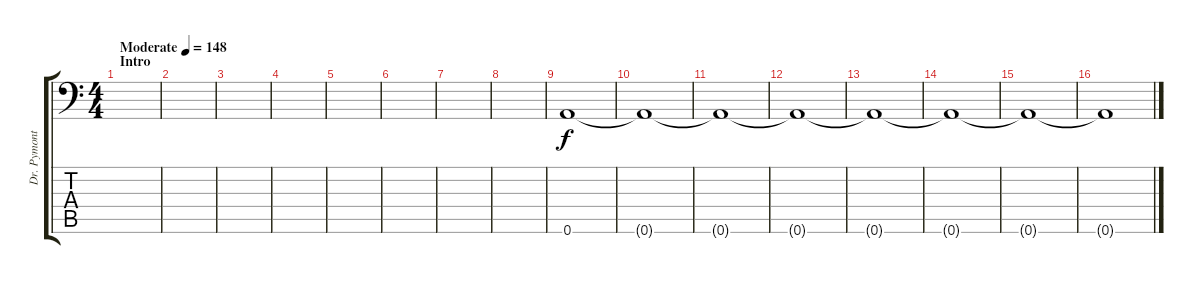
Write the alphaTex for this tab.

\track ("Dr. Pymonte" "Dr. Pymont") {instrument contrabass}
\staff {score tabs}
\tuning (B3 Gb3 D3 A2 E2 A1) {hide}
\ts (4 4)
\section ("" "Intro")
\tempo (148 "Moderate")
\clef f4
\ks c
|
|
|
|
|
|
|
|
0.6.1 |
0.6{t}.1 |
0.6{t}.1 |
0.6{t}.1 |
0.6{t}.1 |
0.6{t}.1 |
0.6{t}.1 |
0.6{t}.1
